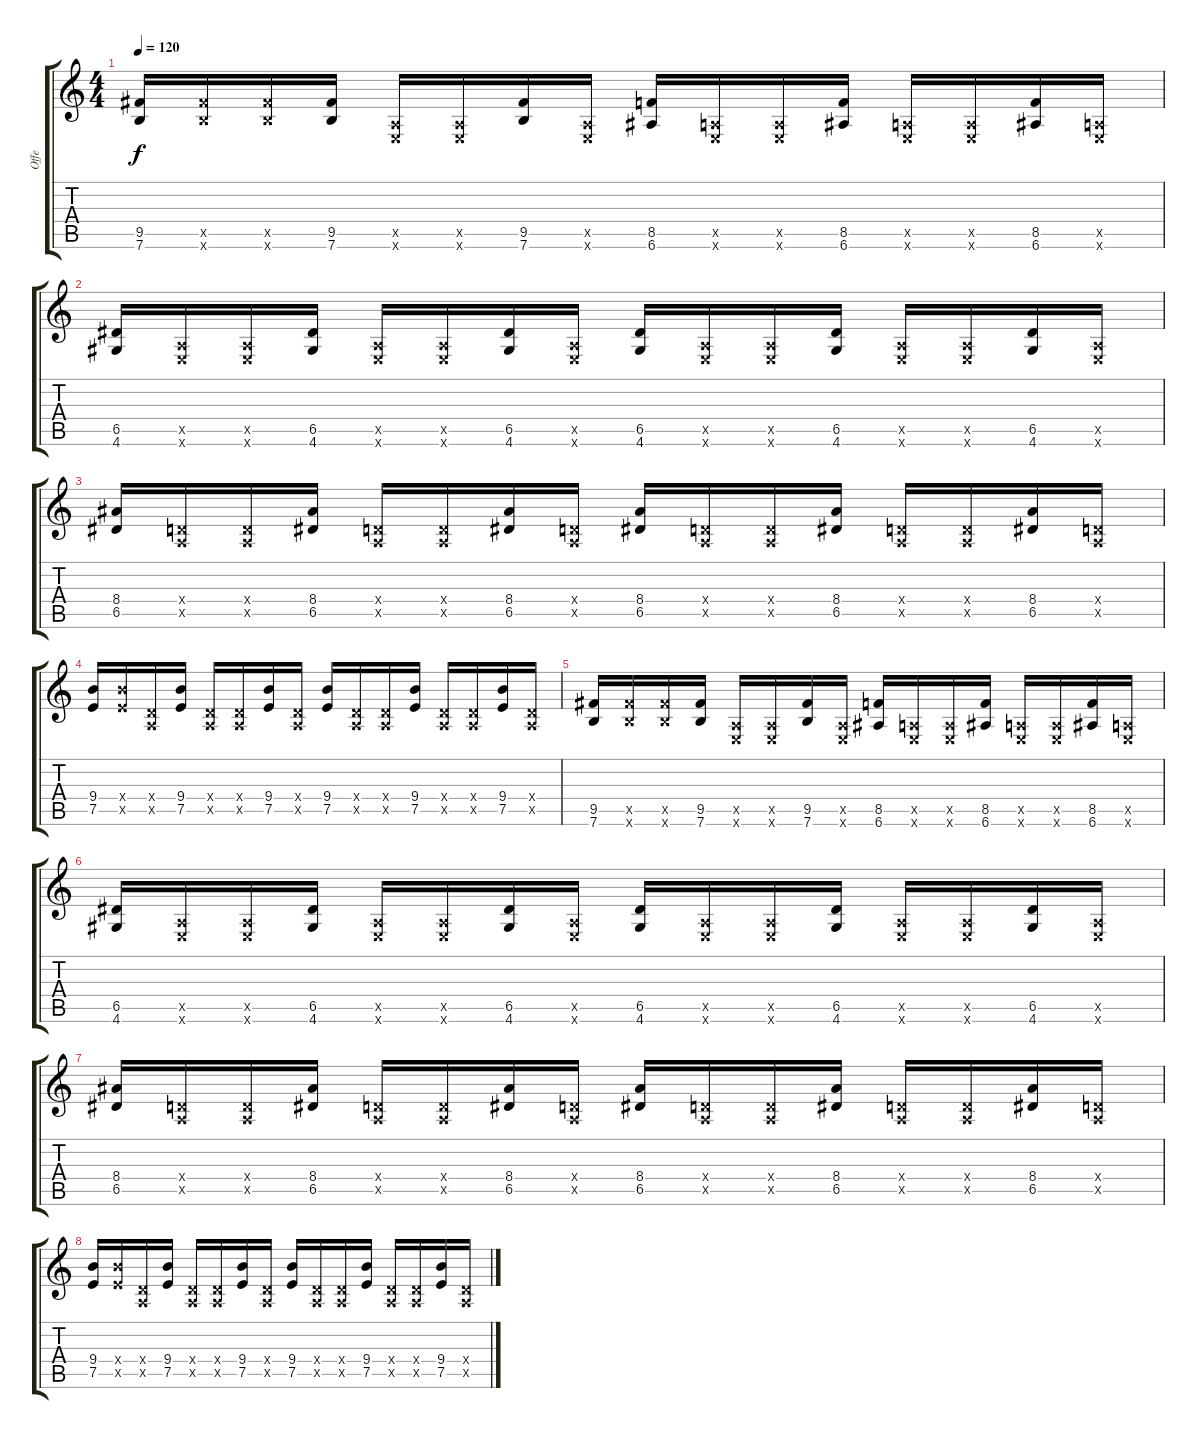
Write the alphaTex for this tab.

\track ("Offe" "Offe") {instrument distortionguitar}
\staff {score tabs}
\tuning (E4 B3 G3 D3 A2 E2) {hide}
\ts (4 4)
\tempo 120
\clef g2
\ks c
(9.5 7.6).16{dy f} (9.5{x} 7.6{x}).16 (9.5{x} 7.6{x}).16 (9.5 7.6).16 (0.5{x} 0.6{x}).16 (0.5{x} 0.6{x}).16 (9.5 7.6).16 (0.5{x} 0.6{x}).16 (8.5 6.6).16 (0.5{x} 0.6{x}).16 (0.5{x} 0.6{x}).16 (8.5 6.6).16 (0.5{x} 0.6{x}).16 (0.5{x} 0.6{x}).16 (8.5 6.6).16 (0.5{x} 0.6{x}).16 |
(6.5 4.6).16 (0.5{x} 0.6{x}).16 (0.5{x} 0.6{x}).16 (6.5 4.6).16 (0.5{x} 0.6{x}).16 (0.5{x} 0.6{x}).16 (6.5 4.6).16 (0.5{x} 0.6{x}).16 (6.5 4.6).16 (0.5{x} 0.6{x}).16 (0.5{x} 0.6{x}).16 (6.5 4.6).16 (0.5{x} 0.6{x}).16 (0.5{x} 0.6{x}).16 (6.5 4.6).16 (0.5{x} 0.6{x}).16 |
(8.4 6.5).16 (0.4{x} 0.5{x}).16 (0.4{x} 0.5{x}).16 (8.4 6.5).16 (0.4{x} 0.5{x}).16 (0.4{x} 0.5{x}).16 (8.4 6.5).16 (0.4{x} 0.5{x}).16 (8.4 6.5).16 (0.4{x} 0.5{x}).16 (0.4{x} 0.5{x}).16 (8.4 6.5).16 (0.4{x} 0.5{x}).16 (0.4{x} 0.5{x}).16 (8.4 6.5).16 (0.4{x} 0.5{x}).16 |
(9.4 7.5).16 (9.4{x} 7.5{x}).16 (0.4{x} 0.5{x}).16 (9.4 7.5).16 (0.4{x} 0.5{x}).16 (0.4{x} 0.5{x}).16 (9.4 7.5).16 (0.4{x} 0.5{x}).16 (9.4 7.5).16 (0.4{x} 0.5{x}).16 (0.4{x} 0.5{x}).16 (9.4 7.5).16 (0.4{x} 0.5{x}).16 (0.4{x} 0.5{x}).16 (9.4 7.5).16 (0.4{x} 0.5{x}).16 |
(9.5 7.6).16 (9.5{x} 7.6{x}).16 (9.5{x} 7.6{x}).16 (9.5 7.6).16 (0.5{x} 0.6{x}).16 (0.5{x} 0.6{x}).16 (9.5 7.6).16 (0.5{x} 0.6{x}).16 (8.5 6.6).16 (0.5{x} 0.6{x}).16 (0.5{x} 0.6{x}).16 (8.5 6.6).16 (0.5{x} 0.6{x}).16 (0.5{x} 0.6{x}).16 (8.5 6.6).16 (0.5{x} 0.6{x}).16 |
(6.5 4.6).16 (0.5{x} 0.6{x}).16 (0.5{x} 0.6{x}).16 (6.5 4.6).16 (0.5{x} 0.6{x}).16 (0.5{x} 0.6{x}).16 (6.5 4.6).16 (0.5{x} 0.6{x}).16 (6.5 4.6).16 (0.5{x} 0.6{x}).16 (0.5{x} 0.6{x}).16 (6.5 4.6).16 (0.5{x} 0.6{x}).16 (0.5{x} 0.6{x}).16 (6.5 4.6).16 (0.5{x} 0.6{x}).16 |
(8.4 6.5).16 (0.4{x} 0.5{x}).16 (0.4{x} 0.5{x}).16 (8.4 6.5).16 (0.4{x} 0.5{x}).16 (0.4{x} 0.5{x}).16 (8.4 6.5).16 (0.4{x} 0.5{x}).16 (8.4 6.5).16 (0.4{x} 0.5{x}).16 (0.4{x} 0.5{x}).16 (8.4 6.5).16 (0.4{x} 0.5{x}).16 (0.4{x} 0.5{x}).16 (8.4 6.5).16 (0.4{x} 0.5{x}).16 |
(9.4 7.5).16 (9.4{x} 7.5{x}).16 (0.4{x} 0.5{x}).16 (9.4 7.5).16 (0.4{x} 0.5{x}).16 (0.4{x} 0.5{x}).16 (9.4 7.5).16 (0.4{x} 0.5{x}).16 (9.4 7.5).16 (0.4{x} 0.5{x}).16 (0.4{x} 0.5{x}).16 (9.4 7.5).16 (0.4{x} 0.5{x}).16 (0.4{x} 0.5{x}).16 (9.4 7.5).16 (0.4{x} 0.5{x}).16
